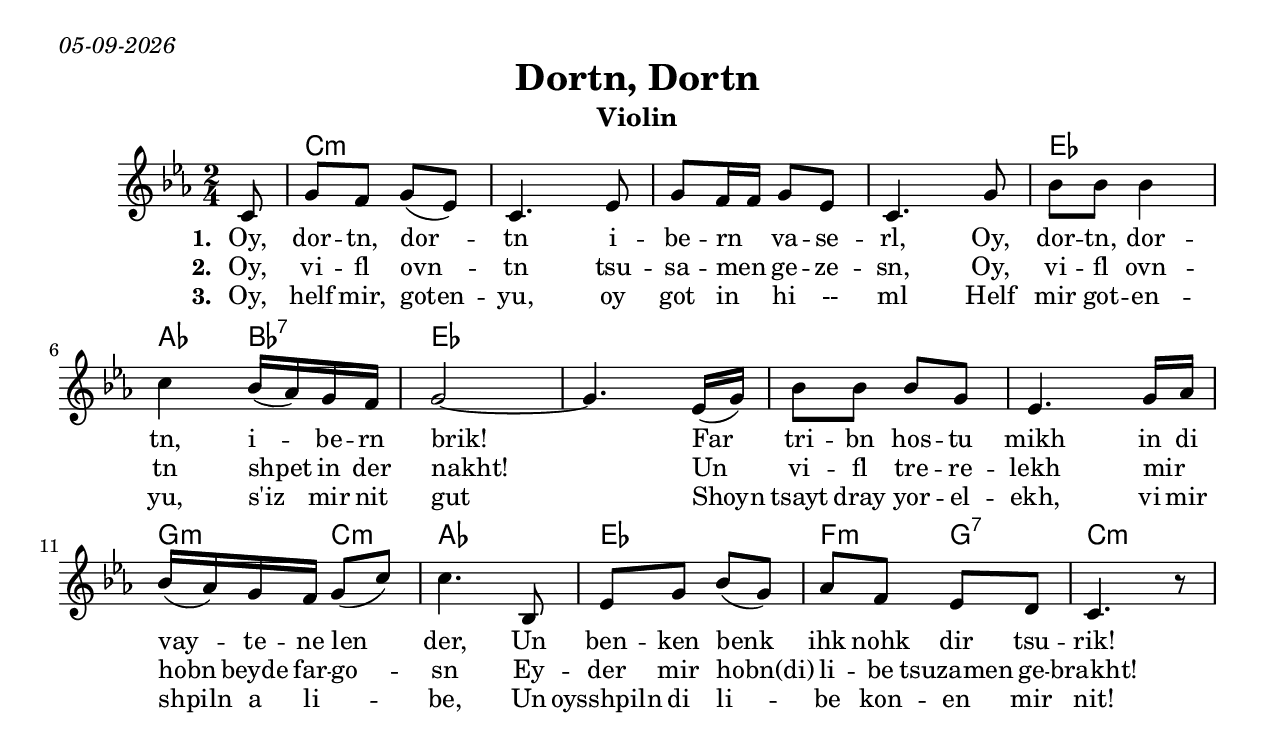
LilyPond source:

\version "2.20.0"
\include "english.ly"
%\pointAndClickOff
\paper{
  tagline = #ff
  print-all-headers = ##t
  #(set-paper-size "letter")
}
date = #(strftime "%d-%m-%Y" (localtime (current-time)))

\markup{ \italic{ \date }  }

%\markup{ Got something to say? }

global = {
  \clef treble
  \key a \minor
  \time 2/4
  \set Score.markFormatter = #format-mark-box-alphabet
}

%#################################### Melody ########################
%melody =  \transpose c d \relative c' {  %transpose for clarinet
melody = \relative c' {
  \global
  \partial 8 a8    %lead in notes

   e'8 d e(c)
   a4. c8
   e8 d16 d e8 c
   a4.e'8

   g8 g g4
   a4 g16 (f) e d
   e2 ~
   e4. c16 (e)

   g8 g g e
   c4. e16 f
   g16(f)
   e16 d e8(a)

   a4. g,8
   c8 e g(e)
   f8 d c b
   a4. r8
}
%################################# Lyrics #####################
\addlyrics{ \set stanza = #"1. "
 Oy, dor -- tn, dor -- tn
 i -- be -- rn _ va -- se -- rl,
 Oy, dor -- tn, dor -- tn,
 i -- be -- rn brik!

 Far tri -- bn hos -- tu mikh in di
 vay -- te -- ne len der,
 Un ben -- ken benk
 ihk nohk dir tsu -- rik!
}

\addlyrics{ \set stanza = #"2. "
Oy, vi -- fl ovn -- tn
tsu -- sa -- men _ ge -- ze -- sn,
Oy, vi -- fl ovn -- tn shpet in der nakht!
Un vi -- fl tre -- re -- lekh
mir _  hobn beyde far -- go -- sn
Ey -- der mir hobn(di) li -- be tsuzamen ge -- brakht!
}

\addlyrics{ \set stanza = #"3. "
Oy, helf mir, goten -- yu, oy got in _  hi  _-- ml
Helf mir got -- en -- yu, s'iz mir nit gut
Shoyn tsayt dray yor -- el -- ekh, vi mir shpiln a li _ -- be,
Un oysshpiln di li -- be kon -- en mir nit!
}
\addlyrics{ \set stanza = #"4. "

}
%################################# Chords #######################
harmonies = \chordmode {
  s8 a2*4:m
  c2
  f4 g4:7
  c2*4
  e4:m
  a4:m
  f2
  c2
  d4:m e4:7
  a2:m
}

\score {
  % transpose score below
  \transpose a c'
  <<
    \new ChordNames {
      \set chordChanges = ##f
      \harmonies
    }
    \new Staff   \melody
  >>
  \header{
    title= "Dortn, Dortn"
    subtitle=""
    composer= ""
    instrument = "Violin"
    arranger= ""
  }
  \midi{\tempo 4 = 120}
  \layout{indent = 1.0\cm}
}
%{
% more verses:
\markup{}
\markup {
  \font-size #2
  \fill-line {
    \hspace #0.1 % distance from left margin
    \column {
      \line { "1."
	\column {
	  ""
	}
      }
      \hspace #0.2 % vertical distance between verses
      \line { "2."
	\column {
	 ""
	}
      }
    }
    \hspace #0.1  % horiz. distance between columns
    \column {
      \line { "3."
	\column {
	  ""
	}
      }
      \hspace #0.2 % distance between verses
      \line { "4."
	\column {
	 ""
	}
      }
    }
    \hspace #0.1 % distance to right margin
  }
}

%}
